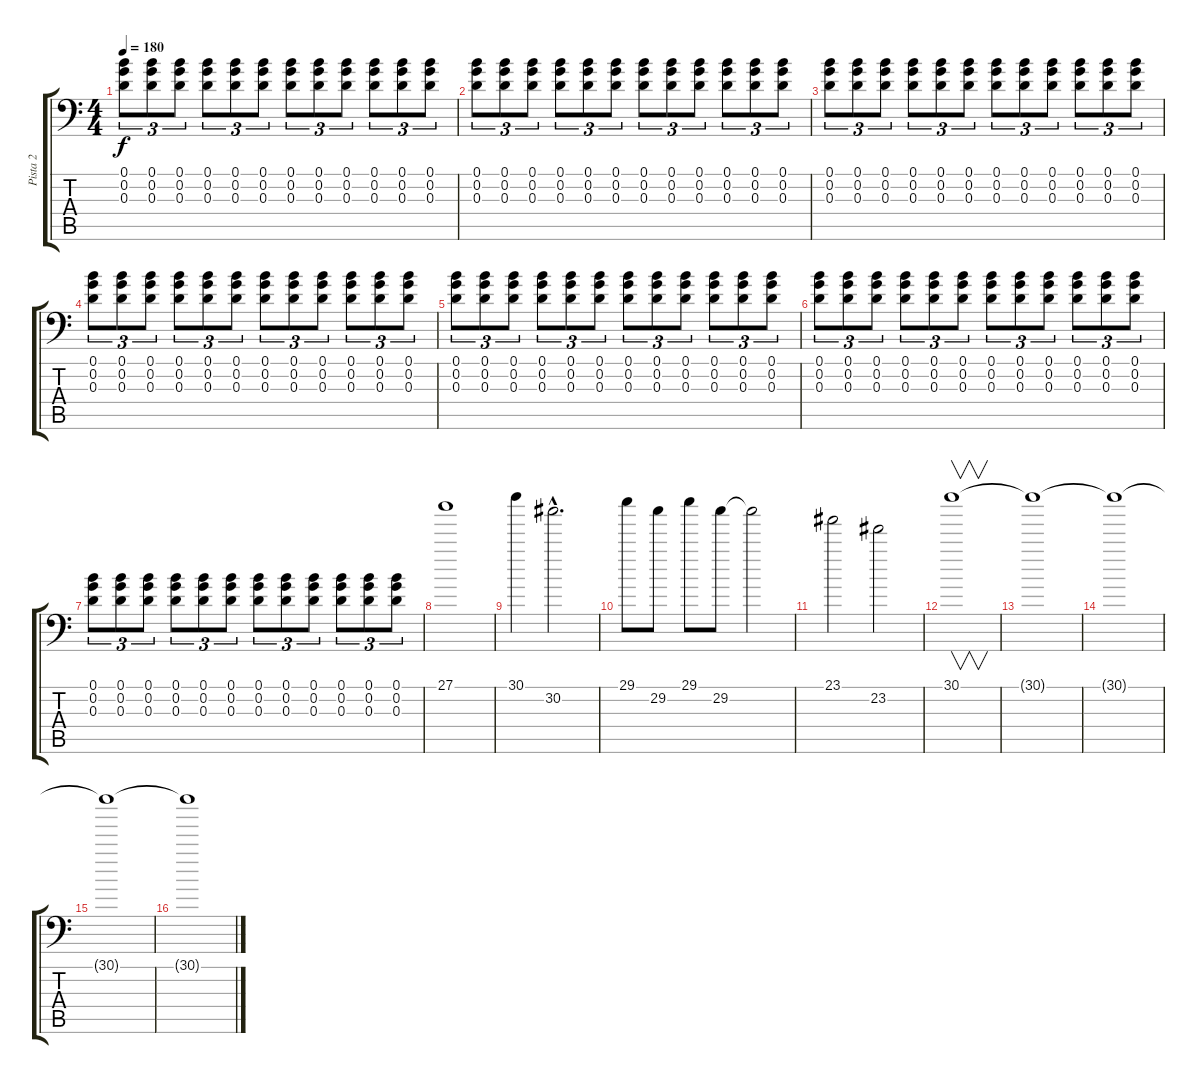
\track ("Pista 2" "Pista 2") {instrument overdrivenguitar}
\staff {score tabs}
\tuning (B3 G3 D3 A2 E2 A1) {hide}
\ts (4 4)
\tempo 180
\clef f4
\ks c
(0.1 0.2 0.3).8{tu (3 2) dy f} (0.1 0.2 0.3).8{tu (3 2)} (0.1 0.2 0.3).8{tu (3 2)} (0.1 0.2 0.3).8{tu (3 2)} (0.1 0.2 0.3).8{tu (3 2)} (0.1 0.2 0.3).8{tu (3 2)} (0.1 0.2 0.3).8{tu (3 2)} (0.1 0.2 0.3).8{tu (3 2)} (0.1 0.2 0.3).8{tu (3 2)} (0.1 0.2 0.3).8{tu (3 2)} (0.1 0.2 0.3).8{tu (3 2)} (0.1 0.2 0.3).8{tu (3 2)} |
(0.1 0.2 0.3).8{tu (3 2)} (0.1 0.2 0.3).8{tu (3 2)} (0.1 0.2 0.3).8{tu (3 2)} (0.1 0.2 0.3).8{tu (3 2)} (0.1 0.2 0.3).8{tu (3 2)} (0.1 0.2 0.3).8{tu (3 2)} (0.1 0.2 0.3).8{tu (3 2)} (0.1 0.2 0.3).8{tu (3 2)} (0.1 0.2 0.3).8{tu (3 2)} (0.1 0.2 0.3).8{tu (3 2)} (0.1 0.2 0.3).8{tu (3 2)} (0.1 0.2 0.3).8{tu (3 2)} |
(0.1 0.2 0.3).8{tu (3 2)} (0.1 0.2 0.3).8{tu (3 2)} (0.1 0.2 0.3).8{tu (3 2)} (0.1 0.2 0.3).8{tu (3 2)} (0.1 0.2 0.3).8{tu (3 2)} (0.1 0.2 0.3).8{tu (3 2)} (0.1 0.2 0.3).8{tu (3 2)} (0.1 0.2 0.3).8{tu (3 2)} (0.1 0.2 0.3).8{tu (3 2)} (0.1 0.2 0.3).8{tu (3 2)} (0.1 0.2 0.3).8{tu (3 2)} (0.1 0.2 0.3).8{tu (3 2)} |
(0.1 0.2 0.3).8{tu (3 2)} (0.1 0.2 0.3).8{tu (3 2)} (0.1 0.2 0.3).8{tu (3 2)} (0.1 0.2 0.3).8{tu (3 2)} (0.1 0.2 0.3).8{tu (3 2)} (0.1 0.2 0.3).8{tu (3 2)} (0.1 0.2 0.3).8{tu (3 2)} (0.1 0.2 0.3).8{tu (3 2)} (0.1 0.2 0.3).8{tu (3 2)} (0.1 0.2 0.3).8{tu (3 2)} (0.1 0.2 0.3).8{tu (3 2)} (0.1 0.2 0.3).8{tu (3 2)} |
(0.1 0.2 0.3).8{tu (3 2)} (0.1 0.2 0.3).8{tu (3 2)} (0.1 0.2 0.3).8{tu (3 2)} (0.1 0.2 0.3).8{tu (3 2)} (0.1 0.2 0.3).8{tu (3 2)} (0.1 0.2 0.3).8{tu (3 2)} (0.1 0.2 0.3).8{tu (3 2)} (0.1 0.2 0.3).8{tu (3 2)} (0.1 0.2 0.3).8{tu (3 2)} (0.1 0.2 0.3).8{tu (3 2)} (0.1 0.2 0.3).8{tu (3 2)} (0.1 0.2 0.3).8{tu (3 2)} |
(0.1 0.2 0.3).8{tu (3 2)} (0.1 0.2 0.3).8{tu (3 2)} (0.1 0.2 0.3).8{tu (3 2)} (0.1 0.2 0.3).8{tu (3 2)} (0.1 0.2 0.3).8{tu (3 2)} (0.1 0.2 0.3).8{tu (3 2)} (0.1 0.2 0.3).8{tu (3 2)} (0.1 0.2 0.3).8{tu (3 2)} (0.1 0.2 0.3).8{tu (3 2)} (0.1 0.2 0.3).8{tu (3 2)} (0.1 0.2 0.3).8{tu (3 2)} (0.1 0.2 0.3).8{tu (3 2)} |
(0.1 0.2 0.3).8{tu (3 2)} (0.1 0.2 0.3).8{tu (3 2)} (0.1 0.2 0.3).8{tu (3 2)} (0.1 0.2 0.3).8{tu (3 2)} (0.1 0.2 0.3).8{tu (3 2)} (0.1 0.2 0.3).8{tu (3 2)} (0.1 0.2 0.3).8{tu (3 2)} (0.1 0.2 0.3).8{tu (3 2)} (0.1 0.2 0.3).8{tu (3 2)} (0.1 0.2 0.3).8{tu (3 2)} (0.1 0.2 0.3).8{tu (3 2)} (0.1 0.2 0.3).8{tu (3 2)} |
27.1.1 |
30.1.4 30.2{hac}.2{d} |
29.1.8 29.2.8 29.1.8 29.2.8 29.2{t}.2 |
23.1.2 23.2.2 |
30.1.1{v} |
30.1{t}.1 |
30.1{t}.1 |
30.1{t}.1 |
30.1{t}.1
